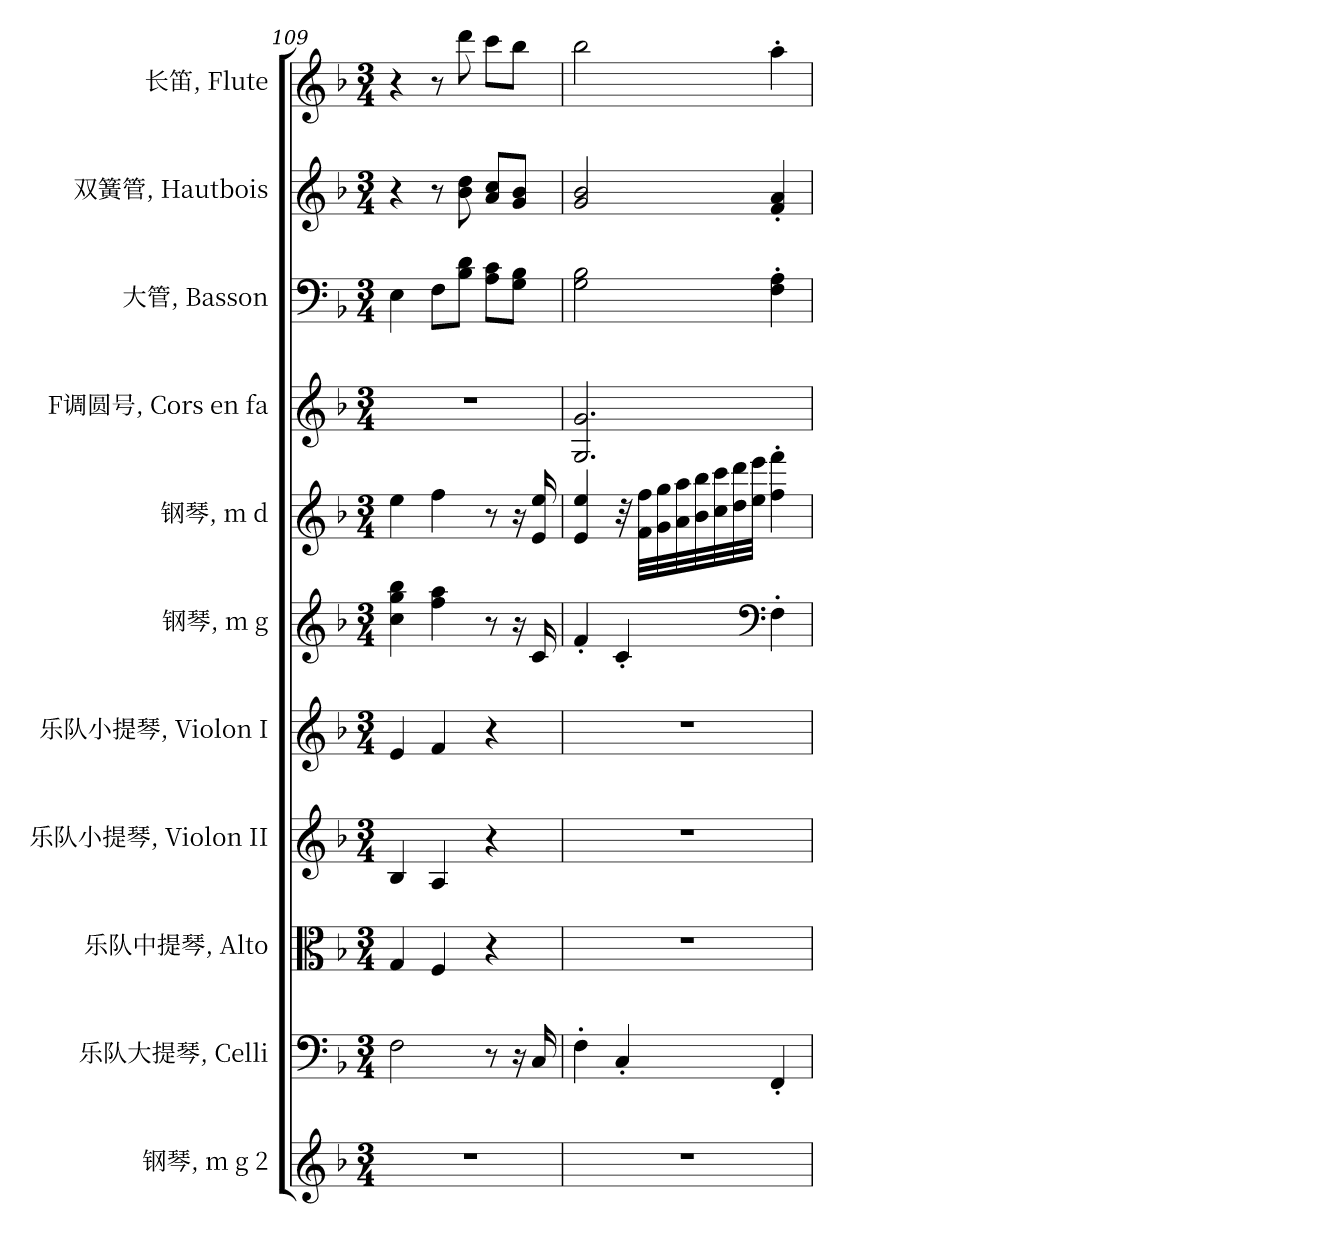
**kern	**kern	**kern	**kern	**kern	**kern	**kern	**kern	**kern	**kern	**kern
*part11	*part10	*part9	*part8	*part7	*part6	*part5	*part4	*part3	*part2	*part1
*staff11	*staff10	*staff9	*staff8	*staff7	*staff6	*staff5	*staff4	*staff3	*staff2	*staff1
*I"钢琴, m g 2	*I"乐队大提琴, Celli	*I"乐队中提琴, Alto	*I"乐队小提琴, Violon II	*I"乐队小提琴, Violon I	*I"钢琴, m g	*I"钢琴, m d	*I"F调圆号, Cors en fa	*I"大管, Basson	*I"双簧管, Hautbois	*I"长笛, Flute
*	*	*	*	*	*	*	*	*I'Bsn.	*	*I'Fl.
*clefG2	*clefF4	*clefC3	*clefG2	*clefG2	*clefG2	*clefG2	*clefG2	*clefF4	*clefG2	*clefG2
*	*	*	*	*	*	*	*ITrd4c7	*	*	*
*k[b-]	*k[b-]	*k[b-]	*k[b-]	*k[b-]	*k[b-]	*k[b-]	*k[b-e-]	*k[b-]	*k[b-]	*k[b-]
*M3/4	*M3/4	*M3/4	*M3/4	*M3/4	*M3/4	*M3/4	*M3/4	*M3/4	*M3/4	*M3/4
=109	=109	=109	=109	=109	=109	=109	=109	=109	=109	=109
2.r	2F\	4G/	4B-/	4e/	4cc\ 4gg\ 4bb-\	4ee\	2.r	4E\	4r	4r
.	.	4F/	4A/	4f/	4ff\ 4aa\	4ff\	.	8F\L	8r	8r
.	.	.	.	.	.	.	.	8B-\ 8d\J	8b-\ 8dd\	8ddd\
.	8r	4r	4r	4r	8r	8r	.	8A\ 8c\L	8a/ 8cc/L	8ccc\L
.	16r	.	.	.	16r	16r	.	8G\ 8B-\J	8g/ 8b-/J	8bb-\J
.	16C/	.	.	.	16c/	16e/ 16ee/	.	.	.	.
!!LO:PB:g=z
=110	=110	=110	=110	=110	=110	=110	=110	=110	=110	=110
2.r	4F'\	2.r	2.r	2.r	4f'/	4e/ 4ee/	2.C/ 2.c/	2G\ 2B-\	2g/ 2b-/	2bb-\
.	4C'/	.	.	.	4c'/	32r	.	.	.	.
.	.	.	.	.	.	32f\ 32ff\LLL	.	.	.	.
.	.	.	.	.	.	32g\ 32gg\	.	.	.	.
.	.	.	.	.	.	32a\ 32aa\	.	.	.	.
.	.	.	.	.	.	32b-\ 32bb-\	.	.	.	.
.	.	.	.	.	.	32cc\ 32ccc\	.	.	.	.
.	.	.	.	.	.	32dd\ 32ddd\	.	.	.	.
.	.	.	.	.	.	32ee\ 32eee\JJJ	.	.	.	.
*	*	*	*	*	*clefF4	*	*	*	*	*
.	4FF'/	.	.	.	4F'\	4ff\' 4fff\'	.	4F\' 4A\'	4f/' 4a/'	4aa'\
=	=	=	=	=	=	=	=	=	=	=
*-	*-	*-	*-	*-	*-	*-	*-	*-	*-	*-
